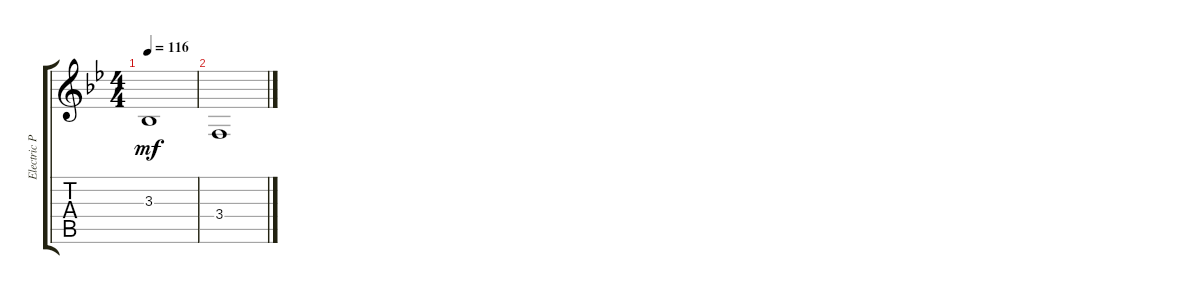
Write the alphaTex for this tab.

\track ("Electric Piano (Staff 1)" "Electric P") {instrument electricpiano1}
\staff {score tabs}
\tuning (E4 B3 G3 D3 A2 E2) {hide}
\ts (4 4)
\tempo 116
\clef g2
\ks bb
3.3.1{dy mf} |
3.4.1
